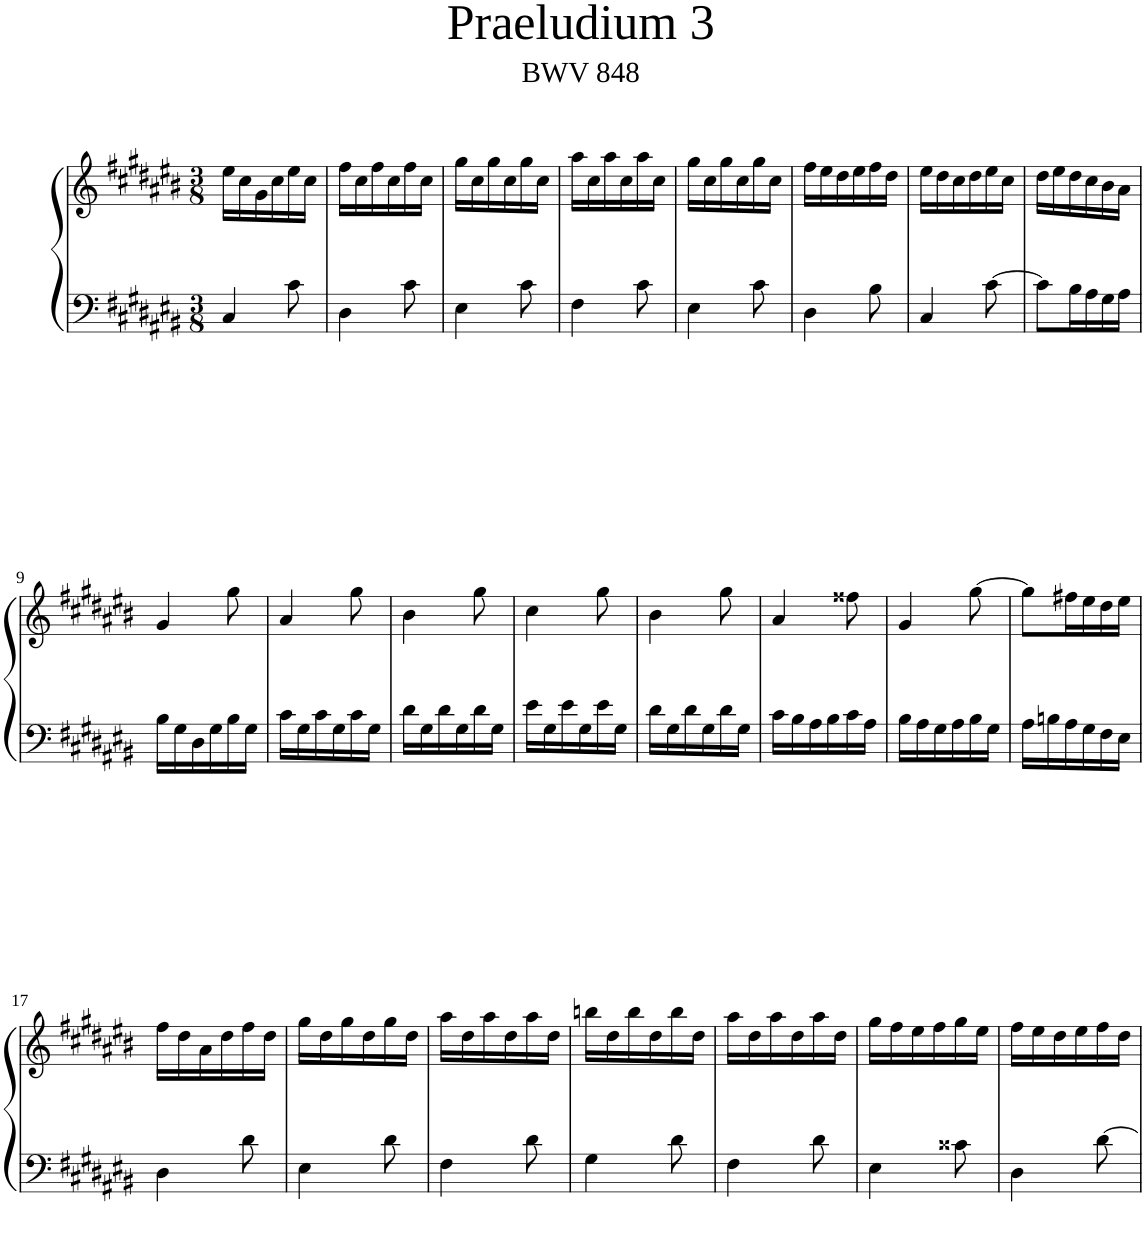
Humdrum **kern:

**kern	**kern
*part1	*part1
*staff2	*staff1
*I"Piano	*
*I'Pno	*
*clefF4	*clefG2
*k[f#c#g#d#a#e#b#]	*k[f#c#g#d#a#e#b#]
*M3/8	*M3/8
=1	=1
4C#/	16ee#\LL
.	16cc#\
.	16g#\
.	16cc#\
8c#\	16ee#\
.	16cc#\JJ
=2	=2
4D#\	16ff#\LL
.	16cc#\
.	16ff#\
.	16cc#\
8c#\	16ff#\
.	16cc#\JJ
=3	=3
4E#\	16gg#\LL
.	16cc#\
.	16gg#\
.	16cc#\
8c#\	16gg#\
.	16cc#\JJ
=4	=4
4F#\	16aa#\LL
.	16cc#\
.	16aa#\
.	16cc#\
8c#\	16aa#\
.	16cc#\JJ
=5	=5
4E#\	16gg#\LL
.	16cc#\
.	16gg#\
.	16cc#\
8c#\	16gg#\
.	16cc#\JJ
=6	=6
4D#\	16ff#\LL
.	16ee#\
.	16dd#\
.	16ee#\
8B#\	16ff#\
.	16dd#\JJ
=7	=7
4C#/	16ee#\LL
.	16dd#\
.	16cc#\
.	16dd#\
[8c#\	16ee#\
.	16cc#\JJ
=8	=8
8c#\L]	16dd#\LL
.	16ee#\
16B#\L	16dd#\
16A#\	16cc#\
16G#\	16b#\
16A#\JJ	16a#\JJ
!!LO:LB:g=z
=9	=9
16B#\LL	4g#/
16G#\	.
16D#\	.
16G#\	.
16B#\	8gg#\
16G#\JJ	.
=10	=10
16c#\LL	4a#/
16G#\	.
16c#\	.
16G#\	.
16c#\	8gg#\
16G#\JJ	.
=11	=11
16d#\LL	4b#\
16G#\	.
16d#\	.
16G#\	.
16d#\	8gg#\
16G#\JJ	.
=12	=12
16e#\LL	4cc#\
16G#\	.
16e#\	.
16G#\	.
16e#\	8gg#\
16G#\JJ	.
=13	=13
16d#\LL	4b#\
16G#\	.
16d#\	.
16G#\	.
16d#\	8gg#\
16G#\JJ	.
=14	=14
16c#\LL	4a#/
16B#\	.
16A#\	.
16B#\	.
16c#\	8ff##X\
16A#\JJ	.
=15	=15
16B#\LL	4g#/
16A#\	.
16G#\	.
16A#\	.
16B#\	[8gg#\
16G#\JJ	.
=16	=16
16A#\LL	8gg#\L]
16Bn\	.
16A#\	16ff#X\L
16G#\	16ee#\
16F#\	16dd#\
16E#\JJ	16ee#\JJ
!!LO:LB:g=z
=17	=17
4D#\	16ff#\LL
.	16dd#\
.	16a#\
.	16dd#\
8d#\	16ff#\
.	16dd#\JJ
=18	=18
4E#\	16gg#\LL
.	16dd#\
.	16gg#\
.	16dd#\
8d#\	16gg#\
.	16dd#\JJ
=19	=19
4F#\	16aa#\LL
.	16dd#\
.	16aa#\
.	16dd#\
8d#\	16aa#\
.	16dd#\JJ
=20	=20
4G#\	16bbn\LL
.	16dd#\
.	16bb\
.	16dd#\
8d#\	16bb\
.	16dd#\JJ
=21	=21
4F#\	16aa#\LL
.	16dd#\
.	16aa#\
.	16dd#\
8d#\	16aa#\
.	16dd#\JJ
=22	=22
4E#\	16gg#\LL
.	16ff#\
.	16ee#\
.	16ff#\
8c##X\	16gg#\
.	16ee#\JJ
=23	=23
4D#\	16ff#\LL
.	16ee#\
.	16dd#\
.	16ee#\
[8d#\	16ff#\
.	16dd#\JJ
=	=
*-	*-
